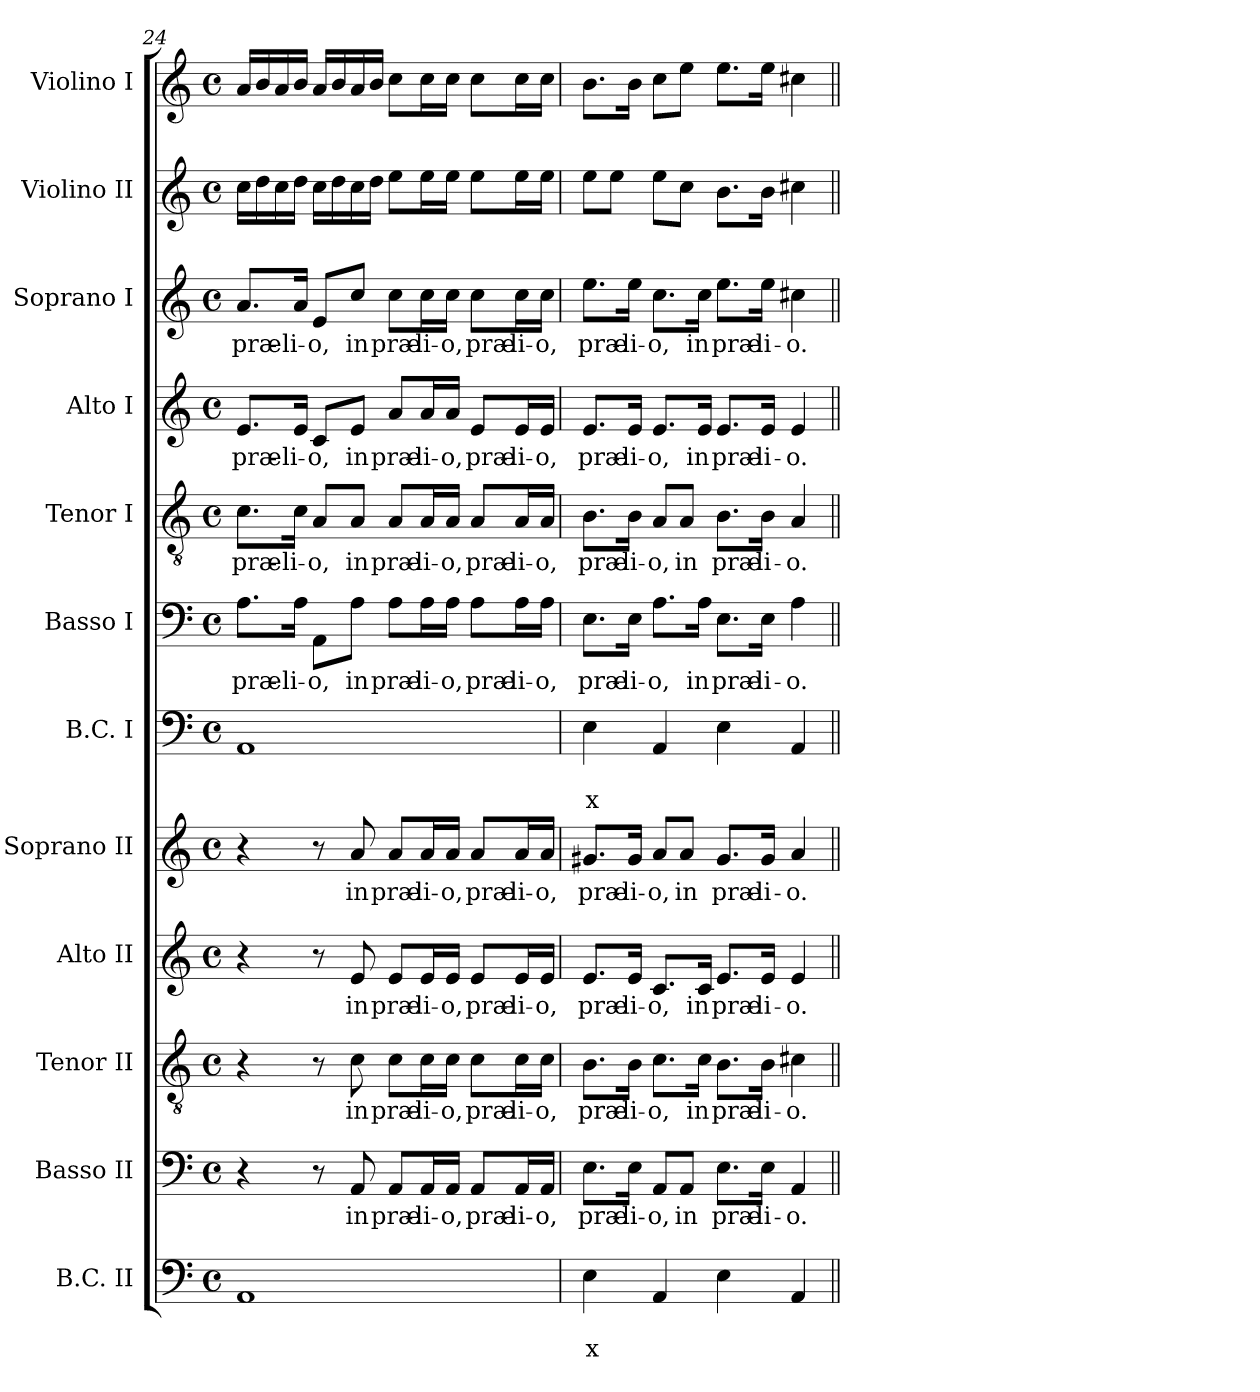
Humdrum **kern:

**kern	**text	**text	**kern	**text	**kern	**text	**kern	**text	**kern	**text	**kern	**text	**text	**kern	**text	**kern	**text	**kern	**text	**kern	**text	**kern	**kern
*part12	*part12	*part12	*part11	*part11	*part10	*part10	*part9	*part9	*part8	*part8	*part7	*part7	*part7	*part6	*part6	*part5	*part5	*part4	*part4	*part3	*part3	*part2	*part1
*staff12	*staff12	*staff12	*staff11	*staff11	*staff10	*staff10	*staff9	*staff9	*staff8	*staff8	*staff7	*staff7	*staff7	*staff6	*staff6	*staff5	*staff5	*staff4	*staff4	*staff3	*staff3	*staff2	*staff1
*I"B.C. II	*	*	*I"Basso II	*	*I"Tenor II	*	*I"Alto II	*	*I"Soprano II	*	*I"B.C. I	*	*	*I"Basso I	*	*I"Tenor I	*	*I"Alto I	*	*I"Soprano I	*	*I"Violino II	*I"Violino I
*I'BC2	*	*	*I'B 2	*	*I'T 2	*	*I'A 2	*	*I'S 2	*	*I'BC1	*	*	*I'B 1	*	*I'T 1	*	*I'A 1	*	*I'S 1	*	*I'Vln. II	*I'Vln. I
*clefF4	*	*	*clefF4	*	*clefGv2	*	*clefG2	*	*clefG2	*	*clefF4	*	*	*clefF4	*	*clefGv2	*	*clefG2	*	*clefG2	*	*clefG2	*clefG2
*k[]	*	*	*k[]	*	*k[]	*	*k[]	*	*k[]	*	*k[]	*	*	*k[]	*	*k[]	*	*k[]	*	*k[]	*	*k[]	*k[]
*C:	*	*	*C:	*	*C:	*	*C:	*	*C:	*	*C:	*	*	*C:	*	*C:	*	*C:	*	*C:	*	*C:	*C:
*M4/4	*	*	*M4/4	*	*M4/4	*	*M4/4	*	*M4/4	*	*M4/4	*	*	*M4/4	*	*M4/4	*	*M4/4	*	*M4/4	*	*M4/4	*M4/4
*met(c)	*	*	*met(c)	*	*met(c)	*	*met(c)	*	*met(c)	*	*met(c)	*	*	*met(c)	*	*met(c)	*	*met(c)	*	*met(c)	*	*met(c)	*met(c)
=24	=24	=24	=24	=24	=24	=24	=24	=24	=24	=24	=24	=24	=24	=24	=24	=24	=24	=24	=24	=24	=24	=24	=24
!	!	!	!	!	!	!	!	!	!	!	!	!	!	!	!LO:LY:b	!	!	!	!	!	!	!	!
!	!	!	!	!	!	!	!	!	!	!	!	!	!	!	!	!	!LO:LY:b	!	!	!	!	!	!
!	!	!	!	!	!	!	!	!	!	!	!	!	!	!	!	!	!	!	!LO:LY:b	!	!	!	!
!	!	!	!	!	!	!	!	!	!	!	!	!	!	!	!	!	!	!	!	!	!LO:LY:b	!	!
1AA	.	.	4r	.	4r	.	4r	.	4r	.	1AA	.	.	8.A\L	præ-	8.c\L	præ-	8.e/L	præ-	8.a/L	præ-	16cc\LL	16a/LL
.	.	.	.	.	.	.	.	.	.	.	.	.	.	.	.	.	.	.	.	.	.	16dd\	16b/
.	.	.	.	.	.	.	.	.	.	.	.	.	.	.	.	.	.	.	.	.	.	16cc\	16a/
!	!	!	!	!	!	!	!	!	!	!	!	!	!	!	!LO:LY:b	!	!	!	!	!	!	!	!
!	!	!	!	!	!	!	!	!	!	!	!	!	!	!	!	!	!LO:LY:b	!	!	!	!	!	!
!	!	!	!	!	!	!	!	!	!	!	!	!	!	!	!	!	!	!	!LO:LY:b	!	!	!	!
!	!	!	!	!	!	!	!	!	!	!	!	!	!	!	!	!	!	!	!	!	!LO:LY:b	!	!
.	.	.	.	.	.	.	.	.	.	.	.	.	.	16A\Jk	-li-	16c\Jk	-li-	16e/Jk	-li-	16a/Jk	-li-	16dd\JJ	16b/JJ
!	!	!	!	!	!	!	!	!	!	!	!	!	!	!	!LO:LY:b	!	!	!	!	!	!	!	!
!	!	!	!	!	!	!	!	!	!	!	!	!	!	!	!	!	!LO:LY:b	!	!	!	!	!	!
!	!	!	!	!	!	!	!	!	!	!	!	!	!	!	!	!	!	!	!LO:LY:b	!	!	!	!
!	!	!	!	!	!	!	!	!	!	!	!	!	!	!	!	!	!	!	!	!	!LO:LY:b	!	!
.	.	.	8r	.	8r	.	8r	.	8r	.	.	.	.	8AA\L	-o,	8A/L	-o,	8c/L	-o,	8e/L	-o,	16cc\LL	16a/LL
.	.	.	.	.	.	.	.	.	.	.	.	.	.	.	.	.	.	.	.	.	.	16dd\	16b/
!	!	!	!	!LO:LY:b	!	!	!	!	!	!	!	!	!	!	!	!	!	!	!	!	!	!	!
!	!	!	!	!	!	!LO:LY:b	!	!	!	!	!	!	!	!	!	!	!	!	!	!	!	!	!
!	!	!	!	!	!	!	!	!LO:LY:b	!	!	!	!	!	!	!	!	!	!	!	!	!	!	!
!	!	!	!	!	!	!	!	!	!	!LO:LY:b	!	!	!	!	!	!	!	!	!	!	!	!	!
!	!	!	!	!	!	!	!	!	!	!	!	!	!	!	!LO:LY:b	!	!	!	!	!	!	!	!
!	!	!	!	!	!	!	!	!	!	!	!	!	!	!	!	!	!LO:LY:b	!	!	!	!	!	!
!	!	!	!	!	!	!	!	!	!	!	!	!	!	!	!	!	!	!	!LO:LY:b	!	!	!	!
!	!	!	!	!	!	!	!	!	!	!	!	!	!	!	!	!	!	!	!	!	!LO:LY:b	!	!
.	.	.	8AA/	in	8c\	in	8e/	in	8a/	in	.	.	.	8A\J	in	8A/J	in	8e/J	in	8cc/J	in	16cc\	16a/
.	.	.	.	.	.	.	.	.	.	.	.	.	.	.	.	.	.	.	.	.	.	16dd\JJ	16b/JJ
!	!	!	!	!LO:LY:b	!	!	!	!	!	!	!	!	!	!	!	!	!	!	!	!	!	!	!
!	!	!	!	!	!	!LO:LY:b	!	!	!	!	!	!	!	!	!	!	!	!	!	!	!	!	!
!	!	!	!	!	!	!	!	!LO:LY:b	!	!	!	!	!	!	!	!	!	!	!	!	!	!	!
!	!	!	!	!	!	!	!	!	!	!LO:LY:b	!	!	!	!	!	!	!	!	!	!	!	!	!
!	!	!	!	!	!	!	!	!	!	!	!	!	!	!	!LO:LY:b	!	!	!	!	!	!	!	!
!	!	!	!	!	!	!	!	!	!	!	!	!	!	!	!	!	!LO:LY:b	!	!	!	!	!	!
!	!	!	!	!	!	!	!	!	!	!	!	!	!	!	!	!	!	!	!LO:LY:b	!	!	!	!
!	!	!	!	!	!	!	!	!	!	!	!	!	!	!	!	!	!	!	!	!	!LO:LY:b	!	!
.	.	.	8AA/L	præ-	8c\L	præ-	8e/L	præ-	8a/L	præ-	.	.	.	8A\L	præ-	8A/L	præ-	8a/L	præ-	8cc\L	præ-	8ee\L	8cc\L
!	!	!	!	!LO:LY:b	!	!	!	!	!	!	!	!	!	!	!	!	!	!	!	!	!	!	!
!	!	!	!	!	!	!LO:LY:b	!	!	!	!	!	!	!	!	!	!	!	!	!	!	!	!	!
!	!	!	!	!	!	!	!	!LO:LY:b	!	!	!	!	!	!	!	!	!	!	!	!	!	!	!
!	!	!	!	!	!	!	!	!	!	!LO:LY:b	!	!	!	!	!	!	!	!	!	!	!	!	!
!	!	!	!	!	!	!	!	!	!	!	!	!	!	!	!LO:LY:b	!	!	!	!	!	!	!	!
!	!	!	!	!	!	!	!	!	!	!	!	!	!	!	!	!	!LO:LY:b	!	!	!	!	!	!
!	!	!	!	!	!	!	!	!	!	!	!	!	!	!	!	!	!	!	!LO:LY:b	!	!	!	!
!	!	!	!	!	!	!	!	!	!	!	!	!	!	!	!	!	!	!	!	!	!LO:LY:b	!	!
.	.	.	16AA/L	-li-	16c\L	-li-	16e/L	-li-	16a/L	-li-	.	.	.	16A\L	-li-	16A/L	-li-	16a/L	-li-	16cc\L	-li-	16ee\L	16cc\L
!	!	!	!	!LO:LY:b	!	!	!	!	!	!	!	!	!	!	!	!	!	!	!	!	!	!	!
!	!	!	!	!	!	!LO:LY:b	!	!	!	!	!	!	!	!	!	!	!	!	!	!	!	!	!
!	!	!	!	!	!	!	!	!LO:LY:b	!	!	!	!	!	!	!	!	!	!	!	!	!	!	!
!	!	!	!	!	!	!	!	!	!	!LO:LY:b	!	!	!	!	!	!	!	!	!	!	!	!	!
!	!	!	!	!	!	!	!	!	!	!	!	!	!	!	!LO:LY:b	!	!	!	!	!	!	!	!
!	!	!	!	!	!	!	!	!	!	!	!	!	!	!	!	!	!LO:LY:b	!	!	!	!	!	!
!	!	!	!	!	!	!	!	!	!	!	!	!	!	!	!	!	!	!	!LO:LY:b	!	!	!	!
!	!	!	!	!	!	!	!	!	!	!	!	!	!	!	!	!	!	!	!	!	!LO:LY:b	!	!
.	.	.	16AA/JJ	-o,	16c\JJ	-o,	16e/JJ	-o,	16a/JJ	-o,	.	.	.	16A\JJ	-o,	16A/JJ	-o,	16a/JJ	-o,	16cc\JJ	-o,	16ee\JJ	16cc\JJ
!	!	!	!	!LO:LY:b	!	!	!	!	!	!	!	!	!	!	!	!	!	!	!	!	!	!	!
!	!	!	!	!	!	!LO:LY:b	!	!	!	!	!	!	!	!	!	!	!	!	!	!	!	!	!
!	!	!	!	!	!	!	!	!LO:LY:b	!	!	!	!	!	!	!	!	!	!	!	!	!	!	!
!	!	!	!	!	!	!	!	!	!	!LO:LY:b	!	!	!	!	!	!	!	!	!	!	!	!	!
!	!	!	!	!	!	!	!	!	!	!	!	!	!	!	!LO:LY:b	!	!	!	!	!	!	!	!
!	!	!	!	!	!	!	!	!	!	!	!	!	!	!	!	!	!LO:LY:b	!	!	!	!	!	!
!	!	!	!	!	!	!	!	!	!	!	!	!	!	!	!	!	!	!	!LO:LY:b	!	!	!	!
!	!	!	!	!	!	!	!	!	!	!	!	!	!	!	!	!	!	!	!	!	!LO:LY:b	!	!
.	.	.	8AA/L	præ-	8c\L	præ-	8e/L	præ-	8a/L	præ-	.	.	.	8A\L	præ-	8A/L	præ-	8e/L	præ-	8cc\L	præ-	8ee\L	8cc\L
!	!	!	!	!LO:LY:b	!	!	!	!	!	!	!	!	!	!	!	!	!	!	!	!	!	!	!
!	!	!	!	!	!	!LO:LY:b	!	!	!	!	!	!	!	!	!	!	!	!	!	!	!	!	!
!	!	!	!	!	!	!	!	!LO:LY:b	!	!	!	!	!	!	!	!	!	!	!	!	!	!	!
!	!	!	!	!	!	!	!	!	!	!LO:LY:b	!	!	!	!	!	!	!	!	!	!	!	!	!
!	!	!	!	!	!	!	!	!	!	!	!	!	!	!	!LO:LY:b	!	!	!	!	!	!	!	!
!	!	!	!	!	!	!	!	!	!	!	!	!	!	!	!	!	!LO:LY:b	!	!	!	!	!	!
!	!	!	!	!	!	!	!	!	!	!	!	!	!	!	!	!	!	!	!LO:LY:b	!	!	!	!
!	!	!	!	!	!	!	!	!	!	!	!	!	!	!	!	!	!	!	!	!	!LO:LY:b	!	!
.	.	.	16AA/L	-li-	16c\L	-li-	16e/L	-li-	16a/L	-li-	.	.	.	16A\L	-li-	16A/L	-li-	16e/L	-li-	16cc\L	-li-	16ee\L	16cc\L
!	!	!	!	!LO:LY:b	!	!	!	!	!	!	!	!	!	!	!	!	!	!	!	!	!	!	!
!	!	!	!	!	!	!LO:LY:b	!	!	!	!	!	!	!	!	!	!	!	!	!	!	!	!	!
!	!	!	!	!	!	!	!	!LO:LY:b	!	!	!	!	!	!	!	!	!	!	!	!	!	!	!
!	!	!	!	!	!	!	!	!	!	!LO:LY:b	!	!	!	!	!	!	!	!	!	!	!	!	!
!	!	!	!	!	!	!	!	!	!	!	!	!	!	!	!LO:LY:b	!	!	!	!	!	!	!	!
!	!	!	!	!	!	!	!	!	!	!	!	!	!	!	!	!	!LO:LY:b	!	!	!	!	!	!
!	!	!	!	!	!	!	!	!	!	!	!	!	!	!	!	!	!	!	!LO:LY:b	!	!	!	!
!	!	!	!	!	!	!	!	!	!	!	!	!	!	!	!	!	!	!	!	!	!LO:LY:b	!	!
.	.	.	16AA/JJ	-o,	16c\JJ	-o,	16e/JJ	-o,	16a/JJ	-o,	.	.	.	16A\JJ	-o,	16A/JJ	-o,	16e/JJ	-o,	16cc\JJ	-o,	16ee\JJ	16cc\JJ
=25	=25	=25	=25	=25	=25	=25	=25	=25	=25	=25	=25	=25	=25	=25	=25	=25	=25	=25	=25	=25	=25	=25	=25
!	!	!LO:LY:b	!	!	!	!	!	!	!	!	!	!	!	!	!	!	!	!	!	!	!	!	!
!	!	!	!	!LO:LY:b	!	!	!	!	!	!	!	!	!	!	!	!	!	!	!	!	!	!	!
!	!	!	!	!	!	!LO:LY:b	!	!	!	!	!	!	!	!	!	!	!	!	!	!	!	!	!
!	!	!	!	!	!	!	!	!LO:LY:b	!	!	!	!	!	!	!	!	!	!	!	!	!	!	!
!	!	!	!	!	!	!	!	!	!	!LO:LY:b	!	!	!	!	!	!	!	!	!	!	!	!	!
!	!	!	!	!	!	!	!	!	!	!	!	!	!LO:LY:b	!	!	!	!	!	!	!	!	!	!
!	!	!	!	!	!	!	!	!	!	!	!	!	!	!	!LO:LY:b	!	!	!	!	!	!	!	!
!	!	!	!	!	!	!	!	!	!	!	!	!	!	!	!	!	!LO:LY:b	!	!	!	!	!	!
!	!	!	!	!	!	!	!	!	!	!	!	!	!	!	!	!	!	!	!LO:LY:b	!	!	!	!
!	!	!	!	!	!	!	!	!	!	!	!	!	!	!	!	!	!	!	!	!	!LO:LY:b	!	!
4E\	.	x	8.E\L	præ-	8.B\L	præ-	8.e/L	præ-	8.g#X/L	præ-	4E\	.	x	8.E\L	præ-	8.B\L	præ-	8.e/L	præ-	8.ee\L	præ-	8ee\L	8.b\L
.	.	.	.	.	.	.	.	.	.	.	.	.	.	.	.	.	.	.	.	.	.	8ee\J	.
!	!	!	!	!LO:LY:b	!	!	!	!	!	!	!	!	!	!	!	!	!	!	!	!	!	!	!
!	!	!	!	!	!	!LO:LY:b	!	!	!	!	!	!	!	!	!	!	!	!	!	!	!	!	!
!	!	!	!	!	!	!	!	!LO:LY:b	!	!	!	!	!	!	!	!	!	!	!	!	!	!	!
!	!	!	!	!	!	!	!	!	!	!LO:LY:b	!	!	!	!	!	!	!	!	!	!	!	!	!
!	!	!	!	!	!	!	!	!	!	!	!	!	!	!	!LO:LY:b	!	!	!	!	!	!	!	!
!	!	!	!	!	!	!	!	!	!	!	!	!	!	!	!	!	!LO:LY:b	!	!	!	!	!	!
!	!	!	!	!	!	!	!	!	!	!	!	!	!	!	!	!	!	!	!LO:LY:b	!	!	!	!
!	!	!	!	!	!	!	!	!	!	!	!	!	!	!	!	!	!	!	!	!	!LO:LY:b	!	!
.	.	.	16E\Jk	-li-	16B\Jk	-li-	16e/Jk	-li-	16g#/Jk	-li-	.	.	.	16E\Jk	-li-	16B\Jk	-li-	16e/Jk	-li-	16ee\Jk	-li-	.	16b\Jk
!	!	!	!	!LO:LY:b	!	!	!	!	!	!	!	!	!	!	!	!	!	!	!	!	!	!	!
!	!	!	!	!	!	!LO:LY:b	!	!	!	!	!	!	!	!	!	!	!	!	!	!	!	!	!
!	!	!	!	!	!	!	!	!LO:LY:b	!	!	!	!	!	!	!	!	!	!	!	!	!	!	!
!	!	!	!	!	!	!	!	!	!	!LO:LY:b	!	!	!	!	!	!	!	!	!	!	!	!	!
!	!	!	!	!	!	!	!	!	!	!	!	!	!	!	!LO:LY:b	!	!	!	!	!	!	!	!
!	!	!	!	!	!	!	!	!	!	!	!	!	!	!	!	!	!LO:LY:b	!	!	!	!	!	!
!	!	!	!	!	!	!	!	!	!	!	!	!	!	!	!	!	!	!	!LO:LY:b	!	!	!	!
!	!	!	!	!	!	!	!	!	!	!	!	!	!	!	!	!	!	!	!	!	!LO:LY:b	!	!
4AA/	.	.	8AA/L	-o,	8.c\L	-o,	8.c/L	-o,	8a/L	-o,	4AA/	.	.	8.A\L	-o,	8A/L	-o,	8.e/L	-o,	8.cc\L	-o,	8ee\L	8cc\L
!	!	!	!	!LO:LY:b	!	!	!	!	!	!	!	!	!	!	!	!	!	!	!	!	!	!	!
!	!	!	!	!	!	!	!	!	!	!LO:LY:b	!	!	!	!	!	!	!	!	!	!	!	!	!
!	!	!	!	!	!	!	!	!	!	!	!	!	!	!	!	!	!LO:LY:b	!	!	!	!	!	!
.	.	.	8AA/J	in	.	.	.	.	8a/J	in	.	.	.	.	.	8A/J	in	.	.	.	.	8cc\J	8ee\J
!	!	!	!	!	!	!LO:LY:b	!	!	!	!	!	!	!	!	!	!	!	!	!	!	!	!	!
!	!	!	!	!	!	!	!	!LO:LY:b	!	!	!	!	!	!	!	!	!	!	!	!	!	!	!
!	!	!	!	!	!	!	!	!	!	!	!	!	!	!	!LO:LY:b	!	!	!	!	!	!	!	!
!	!	!	!	!	!	!	!	!	!	!	!	!	!	!	!	!	!	!	!LO:LY:b	!	!	!	!
!	!	!	!	!	!	!	!	!	!	!	!	!	!	!	!	!	!	!	!	!	!LO:LY:b	!	!
.	.	.	.	.	16c\Jk	in	16c/Jk	in	.	.	.	.	.	16A\Jk	in	.	.	16e/Jk	in	16cc\Jk	in	.	.
!	!	!	!	!LO:LY:b	!	!	!	!	!	!	!	!	!	!	!	!	!	!	!	!	!	!	!
!	!	!	!	!	!	!LO:LY:b	!	!	!	!	!	!	!	!	!	!	!	!	!	!	!	!	!
!	!	!	!	!	!	!	!	!LO:LY:b	!	!	!	!	!	!	!	!	!	!	!	!	!	!	!
!	!	!	!	!	!	!	!	!	!	!LO:LY:b	!	!	!	!	!	!	!	!	!	!	!	!	!
!	!	!	!	!	!	!	!	!	!	!	!	!	!	!	!LO:LY:b	!	!	!	!	!	!	!	!
!	!	!	!	!	!	!	!	!	!	!	!	!	!	!	!	!	!LO:LY:b	!	!	!	!	!	!
!	!	!	!	!	!	!	!	!	!	!	!	!	!	!	!	!	!	!	!LO:LY:b	!	!	!	!
!	!	!	!	!	!	!	!	!	!	!	!	!	!	!	!	!	!	!	!	!	!LO:LY:b	!	!
4E\	.	.	8.E\L	præ-	8.B\L	præ-	8.e/L	præ-	8.g#/L	præ-	4E\	.	.	8.E\L	præ-	8.B\L	præ-	8.e/L	præ-	8.ee\L	præ-	8.b\L	8.ee\L
!	!	!	!	!LO:LY:b	!	!	!	!	!	!	!	!	!	!	!	!	!	!	!	!	!	!	!
!	!	!	!	!	!	!LO:LY:b	!	!	!	!	!	!	!	!	!	!	!	!	!	!	!	!	!
!	!	!	!	!	!	!	!	!LO:LY:b	!	!	!	!	!	!	!	!	!	!	!	!	!	!	!
!	!	!	!	!	!	!	!	!	!	!LO:LY:b	!	!	!	!	!	!	!	!	!	!	!	!	!
!	!	!	!	!	!	!	!	!	!	!	!	!	!	!	!LO:LY:b	!	!	!	!	!	!	!	!
!	!	!	!	!	!	!	!	!	!	!	!	!	!	!	!	!	!LO:LY:b	!	!	!	!	!	!
!	!	!	!	!	!	!	!	!	!	!	!	!	!	!	!	!	!	!	!LO:LY:b	!	!	!	!
!	!	!	!	!	!	!	!	!	!	!	!	!	!	!	!	!	!	!	!	!	!LO:LY:b	!	!
.	.	.	16E\Jk	-li-	16B\Jk	-li-	16e/Jk	-li-	16g#/Jk	-li-	.	.	.	16E\Jk	-li-	16B\Jk	-li-	16e/Jk	-li-	16ee\Jk	-li-	16b\Jk	16ee\Jk
!	!	!	!	!LO:LY:b	!	!	!	!	!	!	!	!	!	!	!	!	!	!	!	!	!	!	!
!	!	!	!	!	!	!LO:LY:b	!	!	!	!	!	!	!	!	!	!	!	!	!	!	!	!	!
!	!	!	!	!	!	!	!	!LO:LY:b	!	!	!	!	!	!	!	!	!	!	!	!	!	!	!
!	!	!	!	!	!	!	!	!	!	!LO:LY:b	!	!	!	!	!	!	!	!	!	!	!	!	!
!	!	!	!	!	!	!	!	!	!	!	!	!	!	!	!LO:LY:b	!	!	!	!	!	!	!	!
!	!	!	!	!	!	!	!	!	!	!	!	!	!	!	!	!	!LO:LY:b	!	!	!	!	!	!
!	!	!	!	!	!	!	!	!	!	!	!	!	!	!	!	!	!	!	!LO:LY:b	!	!	!	!
!	!	!	!	!	!	!	!	!	!	!	!	!	!	!	!	!	!	!	!	!	!LO:LY:b	!	!
4AA/	.	.	4AA/	-o.	4c#X\	-o.	4e/	-o.	4a/	-o.	4AA/	.	.	4A\	-o.	4A/	-o.	4e/	-o.	4cc#X\	-o.	4cc#X\	4cc#X\
=||	=||	=||	=||	=||	=||	=||	=||	=||	=||	=||	=||	=||	=||	=||	=||	=||	=||	=||	=||	=||	=||	=||	=||
*-	*-	*-	*-	*-	*-	*-	*-	*-	*-	*-	*-	*-	*-	*-	*-	*-	*-	*-	*-	*-	*-	*-	*-
